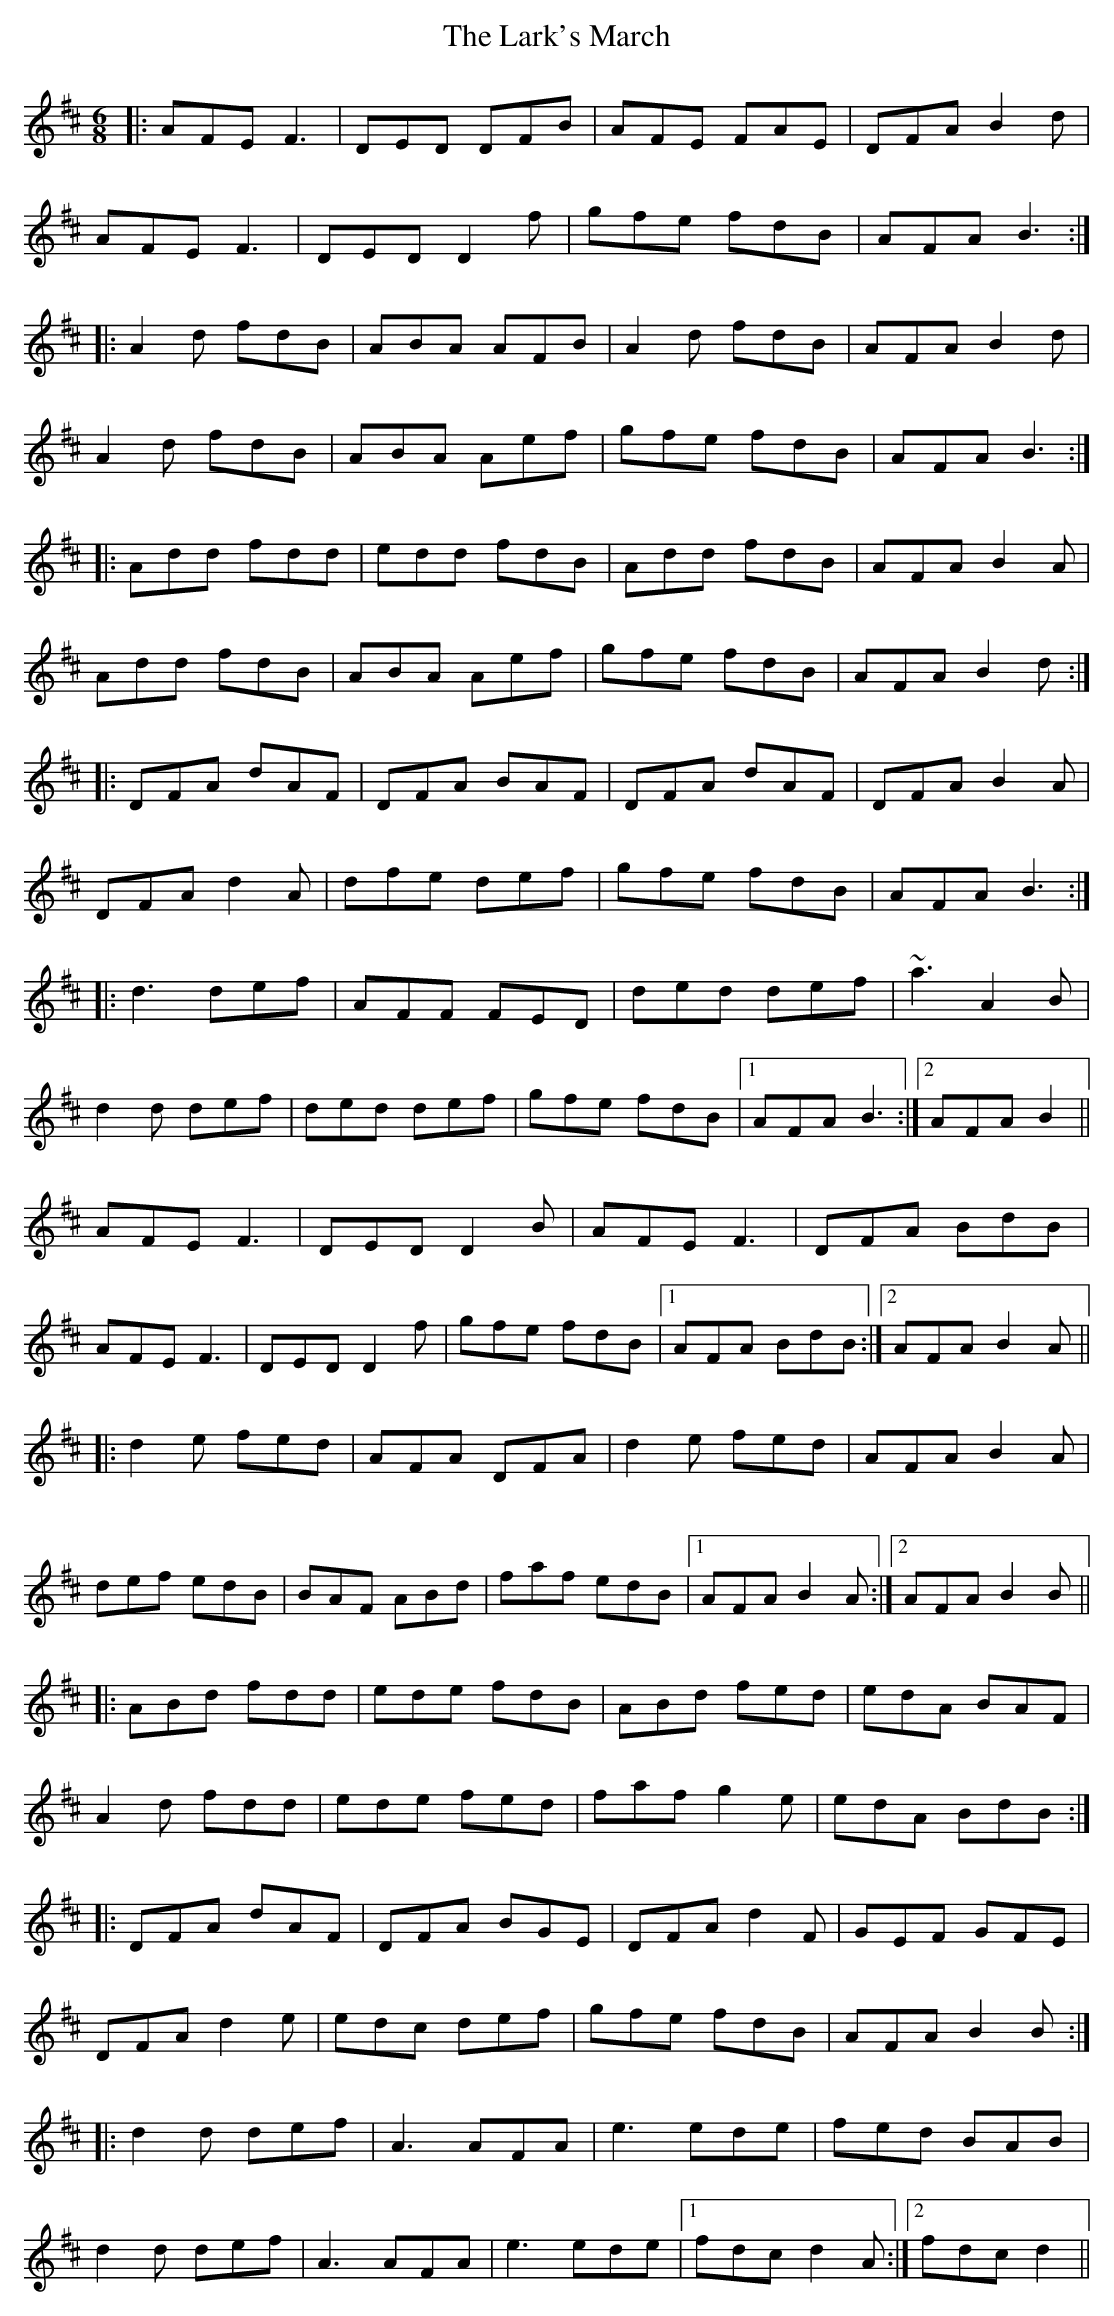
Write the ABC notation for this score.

X:1
T: The Lark's March
M: 6/8
L: 1/8
K: Dmaj
|:AFE F3|DED DFB|AFE FAE|DFA B2 d|
AFE F3|DED D2 f|gfe fdB|AFA B3:|
|:A2 d fdB|ABA AFB|A2 d fdB|AFA B2 d|
A2 d fdB|ABA Aef|gfe fdB|AFA B3:|
|:Add fdd|edd fdB|Add fdB|AFA B2 A|
Add fdB|ABA Aef|gfe fdB|AFA B2 d:|
|:DFA dAF|DFA BAF|DFA dAF|DFA B2 A|
DFA d2 A|dfe def|gfe fdB|AFA B3:|
|:d3 def|AFF FED|ded def|~a3 A2 B|
d2 d def|ded def|gfe fdB|1 AFA B3:|2 AFA B2||
AFE F3|DED D2 B|AFE F3|DFA BdB|
AFE F3|DED D2 f|gfe fdB|1 AFA BdB:|2 AFA B2 A||
|:d2 e fed|AFA DFA|d2 e fed|AFA B2 A|
def edB|BAF ABd|faf edB|1 AFA B2 A:|2 AFA B2 B||
|:ABd fdd|ede fdB|ABd fed|edA BAF|
A2 d fdd|ede fed|faf g2 e|edA BdB:|
|:DFA dAF|DFA BGE|DFA d2 F|GEF GFE|
DFA d2 e|edc def|gfe fdB|AFA B2 B:|
|:d2 d def|A3 AFA|e3 ede|fed BAB|
d2 d def|A3 AFA|e3 ede|1 fdc d2 A:|2 fdc d2||
